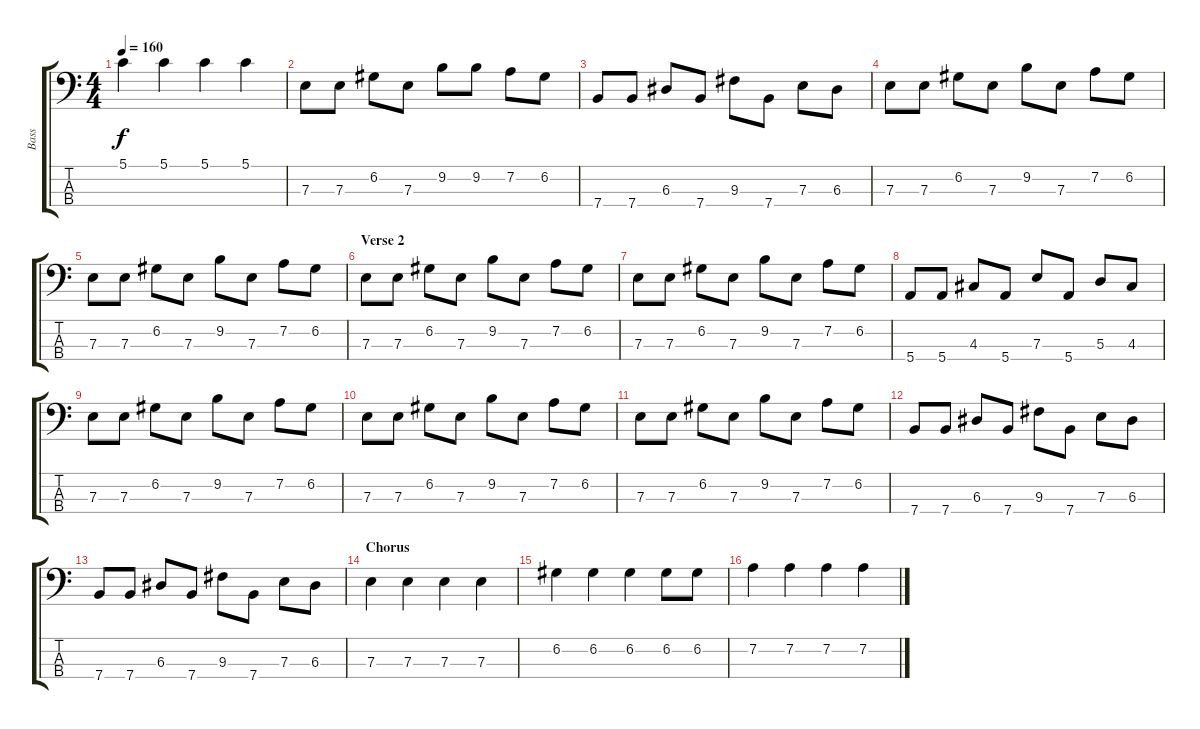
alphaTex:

\track ("Bass" "Bass") {instrument electricbasspick}
\staff {score tabs}
\tuning (G2 D2 A1 E1) {hide}
\ts (4 4)
\tempo 160
\clef f4
\ks c
5.1.4{dy f} 5.1.4 5.1.4 5.1.4 |
7.3.8 7.3.8 6.2.8 7.3.8 9.2.8 9.2.8 7.2.8 6.2.8 |
7.4.8 7.4.8 6.3.8 7.4.8 9.3.8 7.4.8 7.3.8 6.3.8 |
7.3.8 7.3.8 6.2.8 7.3.8 9.2.8 7.3.8 7.2.8 6.2.8 |
7.3.8 7.3.8 6.2.8 7.3.8 9.2.8 7.3.8 7.2.8 6.2.8 |
\section ("" "Verse 2")
7.3.8 7.3.8 6.2.8 7.3.8 9.2.8 7.3.8 7.2.8 6.2.8 |
7.3.8 7.3.8 6.2.8 7.3.8 9.2.8 7.3.8 7.2.8 6.2.8 |
5.4.8 5.4.8 4.3.8 5.4.8 7.3.8 5.4.8 5.3.8 4.3.8 |
7.3.8 7.3.8 6.2.8 7.3.8 9.2.8 7.3.8 7.2.8 6.2.8 |
7.3.8 7.3.8 6.2.8 7.3.8 9.2.8 7.3.8 7.2.8 6.2.8 |
7.3.8 7.3.8 6.2.8 7.3.8 9.2.8 7.3.8 7.2.8 6.2.8 |
7.4.8 7.4.8 6.3.8 7.4.8 9.3.8 7.4.8 7.3.8 6.3.8 |
7.4.8 7.4.8 6.3.8 7.4.8 9.3.8 7.4.8 7.3.8 6.3.8 |
\section ("" "Chorus")
7.3.4 7.3.4 7.3.4 7.3.4 |
6.2.4 6.2.4 6.2.4 6.2.8 6.2.8 |
7.2.4 7.2.4 7.2.4 7.2.4
